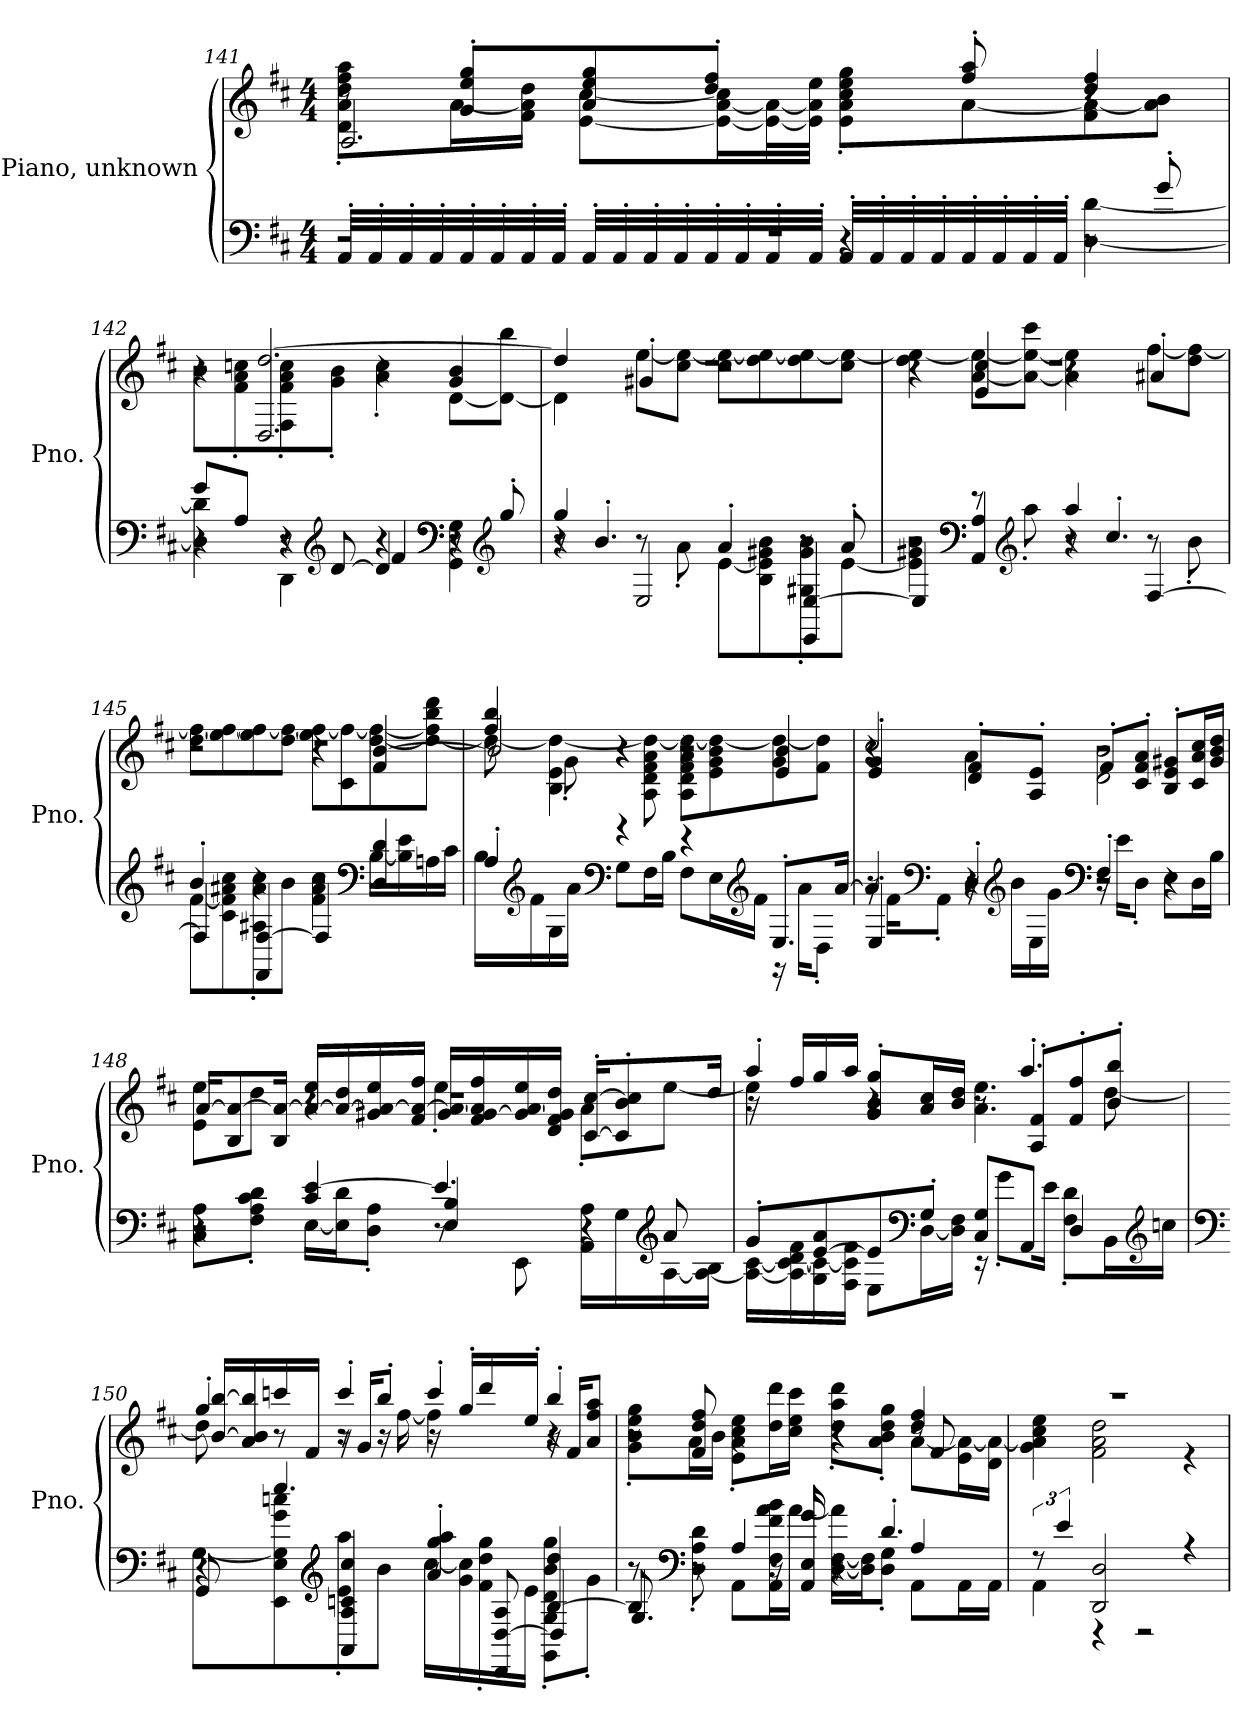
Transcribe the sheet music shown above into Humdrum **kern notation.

**kern	**kern
*part1	*part1
*staff2	*staff1
*I"Piano, unknown	*
*I'Pno.	*
*clefF4	*clefG2
*k[f#c#]	*k[f#c#]
*M4/4	*M4/4
=141	=141
*^	*^
*	*^	*	*^
1r	2r	32AA'/LLL	8r	8d\' 8a\' 8dd\' 8ff#\' 8aa\'L	2.A/
.	.	32AA'/	.	.	.
.	.	32AA'/	.	.	.
.	.	32AA'/	.	.	.
.	.	32AA'/	8g/' 8ee/' 8gg/'L	[16a\L	.
.	.	32AA'/	.	.	.
.	.	32AA'/	.	16f#\ 16a\] 16dd\JJ	.
.	.	32AA'/JJJ	.	.	.
.	.	32AA'/LLL	8a/ 8ee/ 8gg/	[8e\ [8cc#\L	.
.	.	32AA'/	.	.	.
.	.	32AA'/	.	.	.
.	.	32AA'/	.	.	.
.	.	32AA'/	8dd/' 8ff#/'J	16e\_ [16a\ 16cc#\]L	.
.	.	32AA'/	.	.	.
.	.	32AA'/	.	32e\_ 32a\_L	.
.	.	32AA'/JJJ	.	32e\] 32a\] 32ee\JJJ	.
.	4r	32AA'/LLL	8r	8e\' 8a\' 8cc#\' 8ee\' 8gg\'L	.
.	.	32AA'/	.	.	.
.	.	32AA'/	.	.	.
.	.	32AA'/	.	.	.
.	.	32AA'/	8ff#/' 8aa/'	[8a\	.
.	.	32AA'/	.	.	.
.	.	32AA'/	.	.	.
.	.	32AA'/JJJ	.	.	.
.	[4D\ [4d\	8r	4dd/ 4ff#/	8f#\ 8a\_	4r
.	.	8g'/	.	8a\] 8b\J	.
!!LO:LB:g=z	!!	!!
=142	=142	=142	=142	=142	=142
4r	4D\] 4d\]	8g/L	2r	8b\L	4r
.	.	8A/J	.	8f#\' 8a\' 8ccn\'	.
8r	4DD\	4r	.	8F#\' 8f#\' 8a\' 8cc\'	2.D/ [2.dd/
*clefG2	*	*	*	*	*
[8d/	.	.	.	8g\' 8b\'J	.
4d/]	4r	4f#/	4r	4a\' 4cc\'	.
*clefF4	*	*	*	*	*
4r	4GG\ 4G\	8r	4g/ 4b/	[8d\L	.
*clefG2	*	*	*	*	*
.	.	8gg'/	.	8d\_ 8bb\J	.
=143	=143	=143	=143	=143	=143
8r	4r	4gg/	1r	4d\]	4dd/]
4.b'/	.	.	.	.	.
.	8r	2E/	.	[8ee\L	4g#X'/
.	8a'\	.	.	8cc#\ 8ee\_J	.
4a'/	[8e\L	.	.	8cc#\ 8ee\_L	2r
.	8B\ 8e\] 8g#X\ 8b\	.	.	8dd\ 8ee\_	.
8r	8G#X\' 8g#\' 8b\'	4EE/ [4E/	.	8dd\ 8ee\_	.
8a'/	[8e\J	.	.	8cc#\ 8ee\_J	.
=144	=144	=144	=144	=144	=144
2r	4e\] 4g#X\ 4b\	4E/]	1r	4dd\ 4ee\_	4r
*clefF4	*	*	*	*	*
.	8r	4AA/ 4A/	.	[8a\ 8ee\_L	4e/ 4cc#/
*clefG2	*	*	*	*	*
.	8aa'\	.	.	8a\_ 8ee\_ 8ccc#\J	.
8r	4r	4aa/	.	4a\] 4ee\]	4r
4.cc#'/	.	.	.	.	.
.	8r	[4F#/	.	[8ff#\L	4a#X'/
.	8b'\	.	.	8dd\ 8ff#\_J	.
!!LO:PB:g=z	!!	!!
=145	=145	=145	=145	=145	=145
4b'/	[8f#\L	4F#/]	1r	8dd\ 8ff#\_L	2r
.	8c#\ 8f#\] 8a#X\ 8cc#\	.	.	8ee\ 8ff#\_	.
4r	8A#X\' 8a#\' 8cc#\'	4FF#/ [4F#/	.	8ee\ 8ff#\_	.
.	8b\J	.	.	8dd\ 8ff#\_J	.
2r	4f#\ 4a#\ 4cc#\	4F#/]	.	8ee\ 8ff#\_L	4r
.	.	.	.	8c#\ 8ff#\_	.
*clefF4	*	*	*	*	*
.	[16B\LL	4D/ 4d/	.	[8dd\ 8ff#\_	4f#/ [4b/
.	16B\] 16e\	.	.	.	.
.	16An\	.	.	8dd\_ 8ff#\] 8bb\ 8ddd\J	.
.	16c#\JJ	.	.	.	.
*	*v	*v	*	*	*
=146	=146	=146	=146	=146
*	*	*	*	*^
4A'/	16B\LL	4ff#/ 4bb/	8dd\_	2b/]	8r
*clefG2	*	*	*	*	*
.	16f#\	.	.	.	.
.	16G\	.	4B\ 4e\ 4dd\_	.	8g'\
.	16a\JJ	.	.	.	.
*clefF4	*	*	*	*	*
4r	8G\L	4r	.	.	4r
.	16F#\L	.	8A\ 8d\ 8f#\ 8a\ 8dd\_	.	.
.	16B\JJ	.	.	.	.
4r	8F#\L	2r	8A\ 8d\ 8f#\ 8a\ 8dd\_L	4r	2r
.	16E\L	.	8e\ 8g\ 8b\ 8dd\_	.	.
*clefG2	*	*	*	*	*
.	16f#\JJ	.	.	.	.
8.E'/L	16r	.	8g\ 8dd\_	4e/ 4b/	.
.	16a\KL	.	.	.	.
.	8D'\J	.	8f#\ 8dd\]J	.	.
[16a/Jk	.	.	.	.	.
*	*	*	*	*v	*v
!!LO:LB:g=z
=147	=147	=147	=147	=147
*	*^	*	*	*
4a/]	16r	4E'/	2cc#/	4r	4e/' 4g/'
.	16f#\KL	.	.	.	.
*clefF4	*	*	*	*	*
.	8AA'\J	.	.	.	.
4r	16r	4D'/	.	4a\	8d/' 8f#/'L
*clefG2	*	*	*	*	*
.	16b\LL	.	.	.	.
.	16E\	.	.	.	8A/' 8e/'J
.	16g\JJ	.	.	.	.
*clefF4	*	*	*	*	*
2r	16r	4F#'/	2r	2d\ 2b\	8f#'/L
.	16e\KL	.	.	.	.
.	8D'\J	.	.	.	8c#/' 8f#/' 8a/'J
.	8E\L	4r	.	.	8B/' 8e/' 8g#X/'L
.	16D\L	.	.	.	16c#/ 16a/ 16cc#/L
.	16B\JJ	.	.	.	16g#/ 16b/ 16dd/JJ
!!LO:LB:g=z	!!	!!
=148	=148	=148	=148	=148	=148
4r	8C#\ 8A\L	2r	1r	8e\ 8ee\L	[16a/KL
.	.	.	.	.	8B/ 8a/_
.	8F#\' 8A\' 8c#\' 8d\'J	.	.	8dd\J	.
.	.	.	.	.	16B/ 16a/_Jk
4c#/ [4e/	[16E\LL	.	.	4r	16a/_ 16ee/LL
.	16E\] 16d\J	.	.	.	16a/_ 16dd/
.	8D\' 8A\'J	.	.	.	16g#X/ 16a/_ 16ee/
.	.	.	.	.	16f#/ 16a/_ 16ff#/JJ
4.e/]	8r	4E/ 4B/	.	4ee'\	[16g#/ 16a/]LL
.	.	.	.	.	16f#/ 16g#/_ 16a/ 16ff#/
.	8EE\	.	.	.	16g#/_ 16a/ 16ee/
.	.	.	.	.	16d/ 16f#/ 16g#/] 16dd/JJ
.	16AA\ 16A\LL	4r	.	8a'\L	[16c#/' [16cc#/'KL
.	16G\	.	.	.	8c#/]' 8b/' 8cc#/]'
*clefG2	*	*	*	*	*
8a/	[16A\	.	.	[8ee\J	.
.	16A\_ 16B\JJ	.	.	.	16dd/Jk
*	*v	*v	*	*	*
!!LO:LB:g=z	!!	!!
=149	=149	=149	=149	=149
8g'/L	16A\_ [16c#\LL	4aa'/	4ee\]	16r
.	16A\] 16c#\_ 16d\ 16f#\	.	.	16ff#/LL
[8e/ 8a/	16G\ 16c#\_	.	.	16gg/
.	16F#\ 16c#\] 16f#\JJ	.	.	16aa/JJ
8e/]	8E\L	4r	4r	8g/' 8b/' 8gg/'L
*clefF4	*	*	*	*
8G'/J	[16D\L	.	.	16a/ 16cc#/L
.	16D\] 16F#\JJ	.	.	16b/ 16dd/JJ
8C#/ 8G/L	16r	8r	4.a\ 4.ee\	8r
.	8g'\L	.	.	.
8AA/J	.	4.aa'/	.	8A/' 8f#/'L
.	16e\Jk	.	.	.
4D/	8F#\' 8d\'L	.	.	8f#/' 8ff#/'
.	16BB\L	.	[8dd\	8b/' 8bb/'J
*clefG2	*	*	*	*
.	16ccn\JJ	.	.	.
*v	*v	*	*	*
!!LO:LB:g=z	!!	!!
=150	=150	=150	=150
*clefF4	*	*	*
*^	*	*	*
*	*^	*	*	*
8GG/	[8G\L	4r	4gg'/	8dd\]	[16b/ [16bb/LL
.	.	.	.	.	16a/ 16b/] 16bb/]
4.ee/	8EE\ 8E\ 8G\] 8g\ 8ccn\	.	.	8r	16cccn/
.	.	.	.	.	16f#/JJ
*clefG2	*	*	*	*	*
.	8e\' 8aa\'	4AA/ 4A/ 4cn/ 4cc/	4ccc'/	8r	16r
.	.	.	.	.	16g/KL
.	8b\J	.	.	16r	8bb'/J
.	.	.	.	[16ff#\	.
4a/' 4gg/' 4aa/'	[16cc\LL	8r	4ccc'/	4ff#\]	16r
.	16g\ 16cc\]	.	.	.	16gg'/LL
.	16f#\' 16dd\' 16gg\'	8DD/ [8D/ 8A/	.	.	16ddd/
.	16e\JJ	.	.	.	16ee'/JJ
[4B/ 4dd/	8GG\' 8G\' 8d\' 8b\' 8gg\'L	4D/]	4bb'/	4r	16r
.	.	.	.	.	16f#/KL
.	8g'\J	.	.	.	8a/ 8ff#/ 8aa/J
!!LO:LB:g=z	!!	!!
=151	=151	=151	=151	=151	=151
8B/]	8r	4.G/	8r	8g\' 8b\' 8ee\' 8gg\'L	2r
*clefF4	*	*	*	*	*
8r	8D\' 8A\' 8d\'	.	8f#/ 8dd/ 8ff#/	16a\L	.
.	.	.	.	16b\JJ	.
4A/	8AA\L	.	4r	8e\' 8a\' 8cc#\' 8ee\'L	.
.	16AA\ 16F#\ 16f#\ 16a\ 16b\L	16r	.	16dd\ 16ddd\L	.
.	[16a\JJ	16AA/ 16E/ 16g/	.	16cc#\ 16ee\ 16ccc#\JJ	.
8r	[16D\ [16F#\ 16a\]LL	4r	4r	8dd\' 8aa\' 8ddd\'L	4r
.	16D\] 16F#\]J	.	.	.	.
4.d'/	8D\' 8G\'J	.	.	8a\' 8b\' 8dd\' 8gg\'J	.
.	8AA\L	4A/	4dd/ 4ff#/	[8a\L	8r
.	16AA\L	.	.	16e\ 16a\_L	8f#/
.	16AA\JJ	.	.	16d\ 16a\_JJ	.
*	*v	*v	*	*	*
*	*	*	*v	*v
=152	=152	=152	=152
12r	4AA\	1r	4g\ 4a\] 4cc#\ 4ee\
6e/	.	.	.
2DD/ 2D/	4r	.	2f#\ 2a\ 2dd\
.	2r	.	.
4r	.	.	4r
*v	*v	*	*
*	*v	*v
=	=
*-	*-
